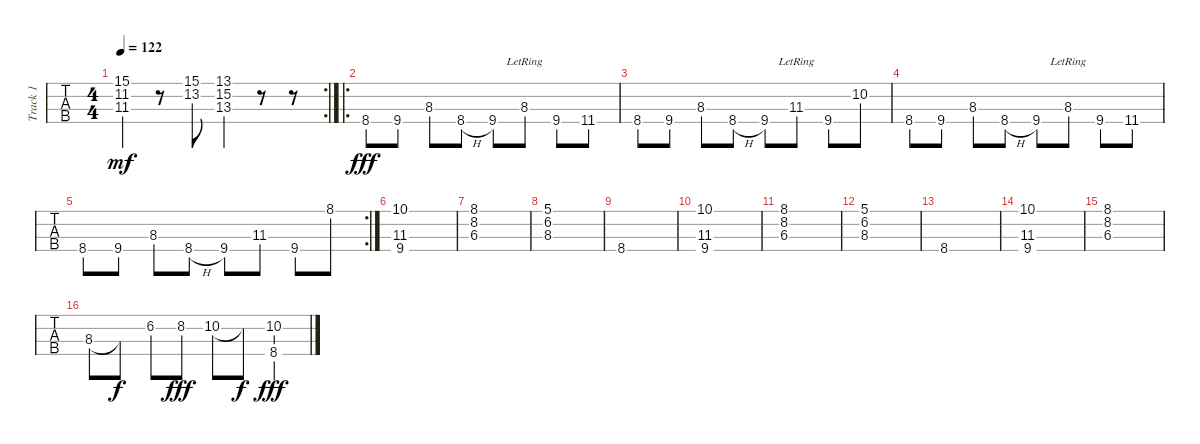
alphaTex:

\track ("Track 1" "Track 1") {instrument acousticbass}
\staff {tabs}
\tuning (G2 D2 A1 E1) {hide}
\rc 2
\ts (4 4)
\tempo 122
\clef f4
\ks c
(15.1 11.2 11.3).4{dy mf} r.8 (15.1 13.2).8 (13.1 15.2 13.3).4 r.8 r.8 |
\ro
8.4.8{dy fff} 9.4.8 8.3.8 8.4{h}.8 9.4.8 8.3{lr}.8 9.4.8 11.4.8 |
8.4.8 9.4.8 8.3.8 8.4{h}.8 9.4.8 11.3{lr}.8 9.4.8 10.2.8 |
8.4.8 9.4.8 8.3.8 8.4{h}.8 9.4.8 8.3{lr}.8 9.4.8 11.4.8 |
\rc 2
8.4.8 9.4.8 8.3.8 8.4{h}.8 9.4.8 11.3.8 9.4.8 8.1.8 |
(10.1 11.3 9.4).1 |
(8.1 8.2 6.3).1 |
(5.1 6.2 8.3).1 |
8.4.1 |
(10.1 11.3 9.4).1 |
(8.1 8.2 6.3).1 |
(5.1 6.2 8.3).1 |
8.4.1 |
(10.1 11.3 9.4).1 |
(8.1 8.2 6.3).1 |
8.3.8 8.3{t}.8{dy f} 6.2.8 8.2.8{dy fff} 10.2.8 10.2{t}.8{dy f} (10.2 8.4).4{dy fff}
